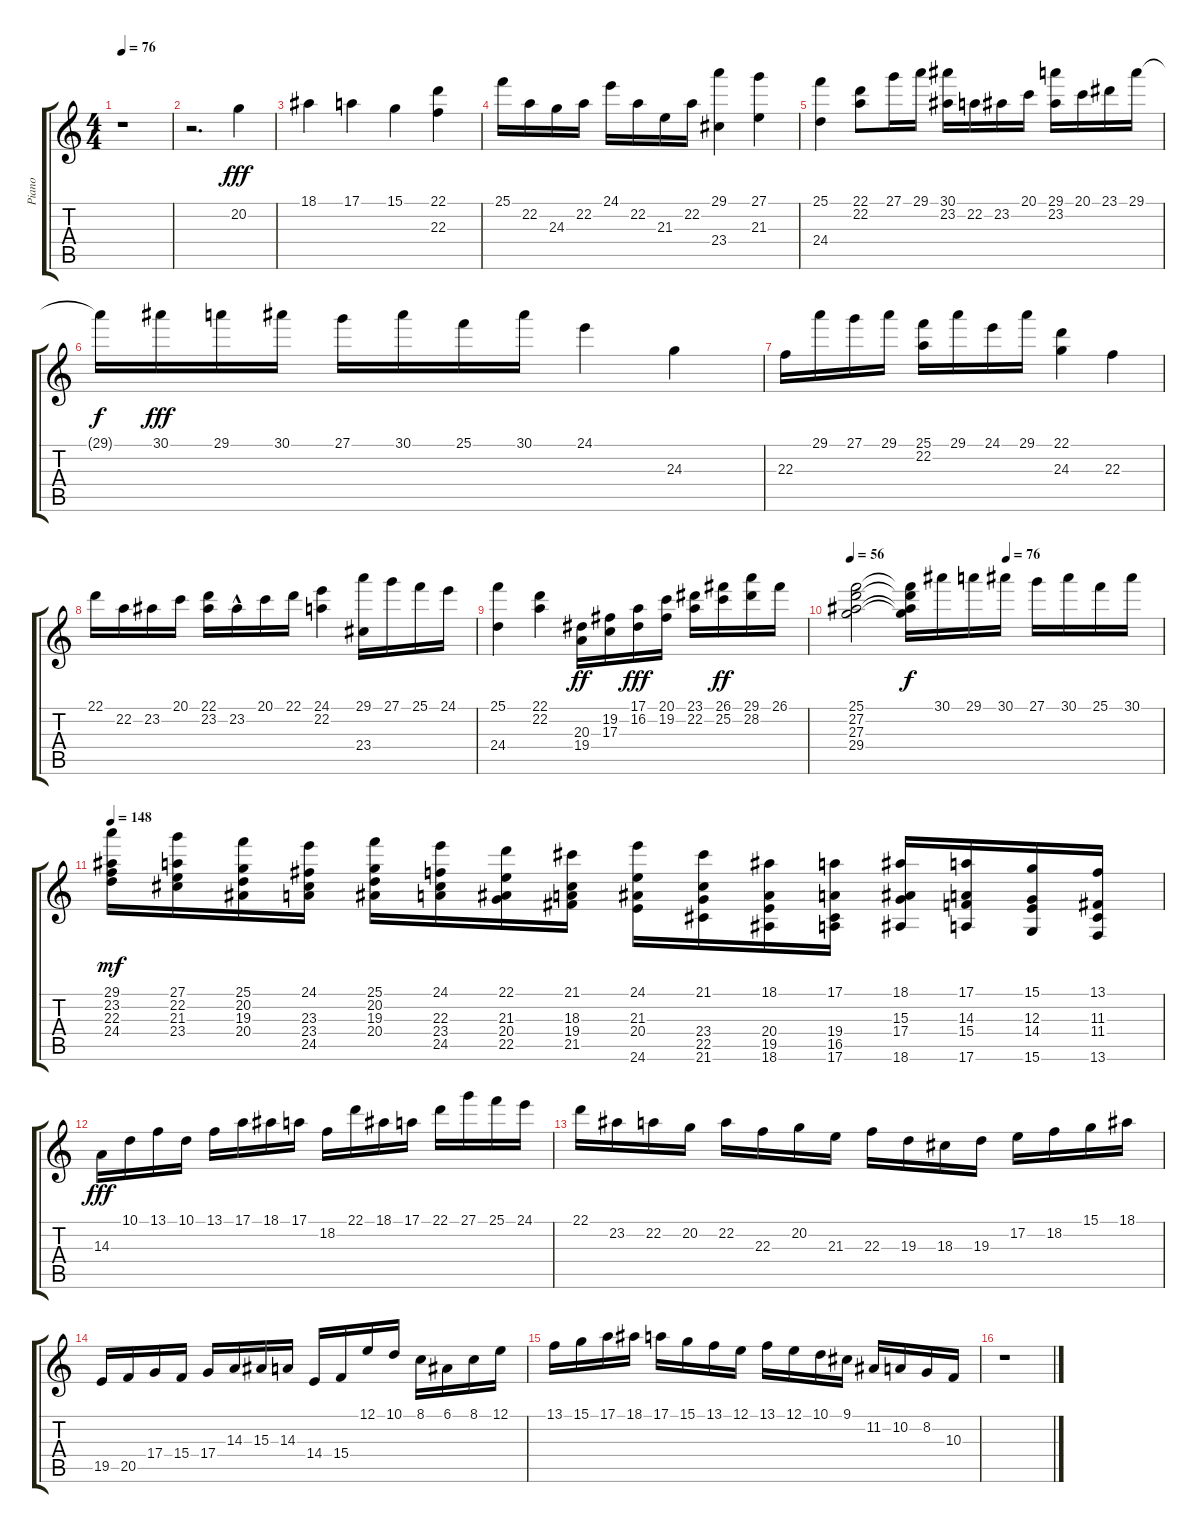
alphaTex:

\track ("Piano" "Piano") {instrument acousticgrandpiano}
\staff {score tabs}
\tuning (E4 B3 G3 D3 A2 E2) {hide}
\ts (4 4)
\tempo 76
\clef g2
\ks c
r.1{dy fff instrument acousticgrandpiano} |
r.2{d} 20.2.4 |
18.1.4 17.1.4 15.1.4 (22.1 22.3).4 |
25.1.16 22.2.16 24.3.16 22.2.16 24.1.16 22.2.16 21.3.16 22.2.16 (29.1 23.4).4 (27.1 21.3).4 |
(25.1 24.4).4 (22.1 22.2).8 27.1.16 29.1.16 (30.1 23.2).16 22.2.16 23.2.16 20.1.16 (29.1 23.2).16 20.1.16 23.1.16 29.1.16 |
29.1{t}.16{dy f} 30.1.16{dy fff} 29.1.16 30.1.16 27.1.16 30.1.16 25.1.16 30.1.16 24.1.4 24.3.4 |
22.3.16 29.1.16 27.1.16 29.1.16 (25.1 22.2).16 29.1.16 24.1.16 29.1.16 (22.1 24.3).4 22.3.4 |
22.1.16 22.2.16 23.2.16 20.1.16 (22.1 23.2).16 23.2{hac}.16 20.1.16 22.1.16 (24.1 22.2).4 (29.1 23.4).16 27.1.16 25.1.16 24.1.16 |
(25.1 24.4).4 (22.1 22.2).4 (20.3 19.4).16{dy ff} (19.2 17.3).16 (17.1 16.2).16{dy fff} (20.1 19.2).16 (23.1 22.2).16 (26.1 25.2).16{dy ff} (29.1 28.2).16 26.1.16 |
\tempo 56
\tempo (76 0.5)
(25.1 27.2 27.3 29.4).2 (25.1{t} 27.2{t} 27.3{t} 29.4{t}).16{dy f} 30.1.16 29.1.16 30.1.16 27.1.16 30.1.16 25.1.16 30.1.16 |
\tempo 148
(29.1 23.2 22.3 24.4).16{dy mf} (27.1 22.2 21.3 23.4).16 (25.1 20.2 19.3 20.4).16 (24.1 23.3 23.4 24.5).16 (25.1 20.2 19.3 20.4).16 (24.1 22.3 23.4 24.5).16 (22.1 21.3 20.4 22.5).16 (21.1 18.3 19.4 21.5).16 (24.1 21.3 20.4 24.6).16 (21.1 23.4 22.5 21.6).16 (18.1 20.4 19.5 18.6).16 (17.1 19.4 16.5 17.6).16 (18.1 15.3 17.4 18.6).16 (17.1 14.3 15.4 17.6).16 (15.1 12.3 14.4 15.6).16 (13.1 11.3 11.4 13.6).16 |
14.3.16{dy fff} 10.1.16 13.1.16 10.1.16 13.1.16 17.1.16 18.1.16 17.1.16 18.2.16 22.1.16 18.1.16 17.1.16 22.1.16 27.1.16 25.1.16 24.1.16 |
22.1.16 23.2.16 22.2.16 20.2.16 22.2.16 22.3.16 20.2.16 21.3.16 22.3.16 19.3.16 18.3.16 19.3.16 17.2.16 18.2.16 15.1.16 18.1.16 |
19.5.16 20.5.16 17.4.16 15.4.16 17.4.16 14.3.16 15.3.16 14.3.16 14.4.16 15.4.16 12.1.16 10.1.16 8.1.16 6.1.16 8.1.16 12.1.16 |
13.1.16 15.1.16 17.1.16 18.1.16 17.1.16 15.1.16 13.1.16 12.1.16 13.1.16 12.1.16 10.1.16 9.1.16 11.2.16 10.2.16 8.2.16 10.3.16 |
r.1
